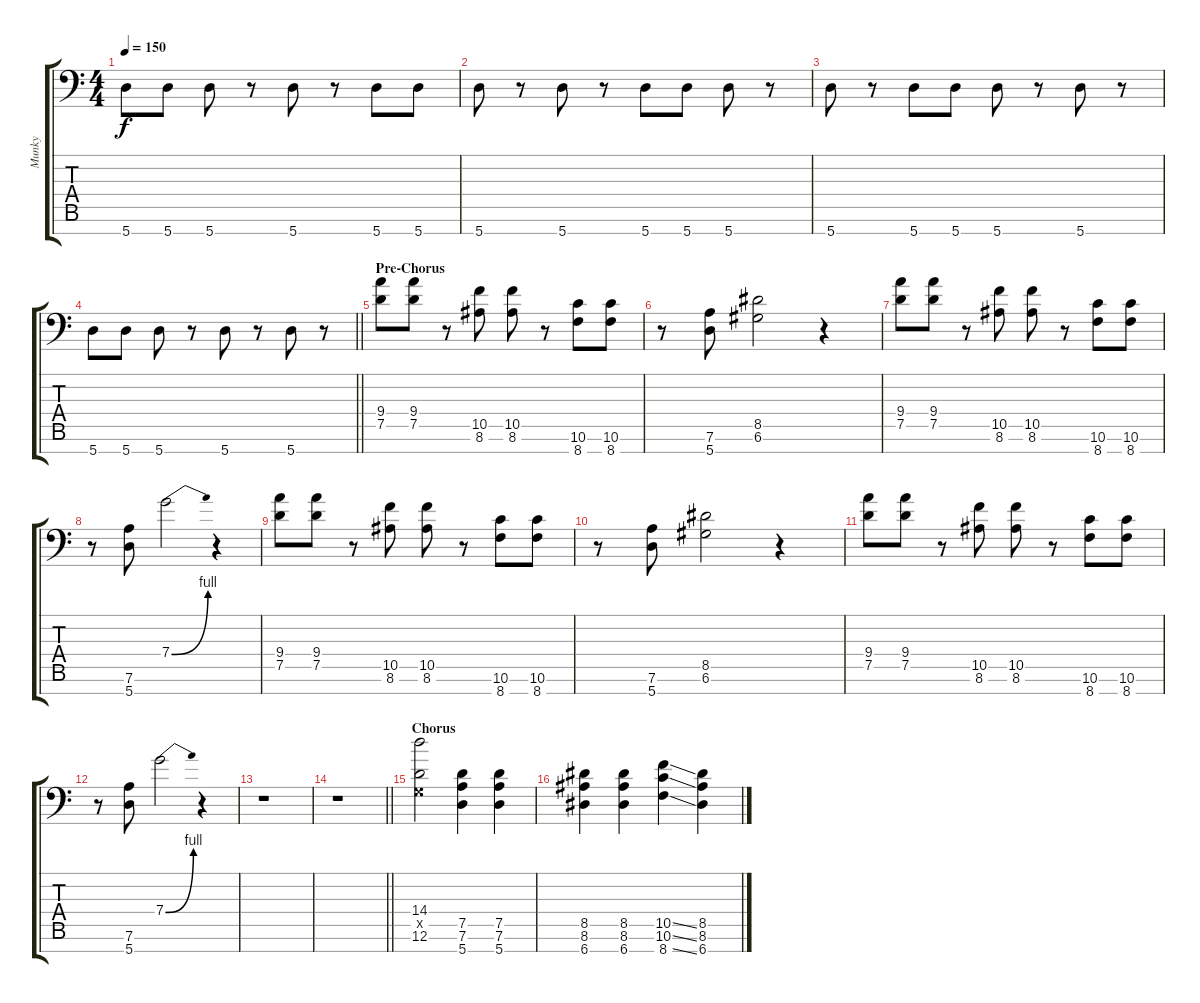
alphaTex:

\track ("Munky" "Munky") {instrument distortionguitar}
\staff {score tabs}
\tuning (D4 A3 F3 C3 G2 D2 A1) {hide}
\ts (4 4)
\tempo 150
\clef f4
\ks c
5.7.8{dy f} 5.7.8 5.7.8 r.8 5.7.8 r.8 5.7.8 5.7.8 |
5.7.8 r.8 5.7.8 r.8 5.7.8 5.7.8 5.7.8 r.8 |
5.7.8 r.8 5.7.8 5.7.8 5.7.8 r.8 5.7.8 r.8 |
\barLineRight lightlight
5.7.8 5.7.8 5.7.8 r.8 5.7.8 r.8 5.7.8 r.8 |
\section ("" "Pre-Chorus")
(9.4 7.5).8 (9.4 7.5).8 r.8 (10.5 8.6).8 (10.5 8.6).8 r.8 (10.6 8.7).8 (10.6 8.7).8 |
r.8 (7.6 5.7).8 (8.5 6.6).2 r.4 |
(9.4 7.5).8 (9.4 7.5).8 r.8 (10.5 8.6).8 (10.5 8.6).8 r.8 (10.6 8.7).8 (10.6 8.7).8 |
r.8 (7.6 5.7).8 7.4{be (bend 0 0 60 4)}.2 r.4 |
(9.4 7.5).8 (9.4 7.5).8 r.8 (10.5 8.6).8 (10.5 8.6).8 r.8 (10.6 8.7).8 (10.6 8.7).8 |
r.8 (7.6 5.7).8 (8.5 6.6).2 r.4 |
(9.4 7.5).8 (9.4 7.5).8 r.8 (10.5 8.6).8 (10.5 8.6).8 r.8 (10.6 8.7).8 (10.6 8.7).8 |
r.8 (7.6 5.7).8 7.4{be (bend 0 0 60 4)}.2 r.4 |
r.1 |
\barLineRight lightlight
r.1 |
\section ("" "Chorus")
(14.4 0.5{x} 12.6).2 (7.5 7.6 5.7).4 (7.5 7.6 5.7).4 |
(8.5 8.6 6.7).4 (8.5 8.6 6.7).4 (10.5{ss} 10.6{ss} 8.7{ss}).4 (8.5 8.6 6.7).4
